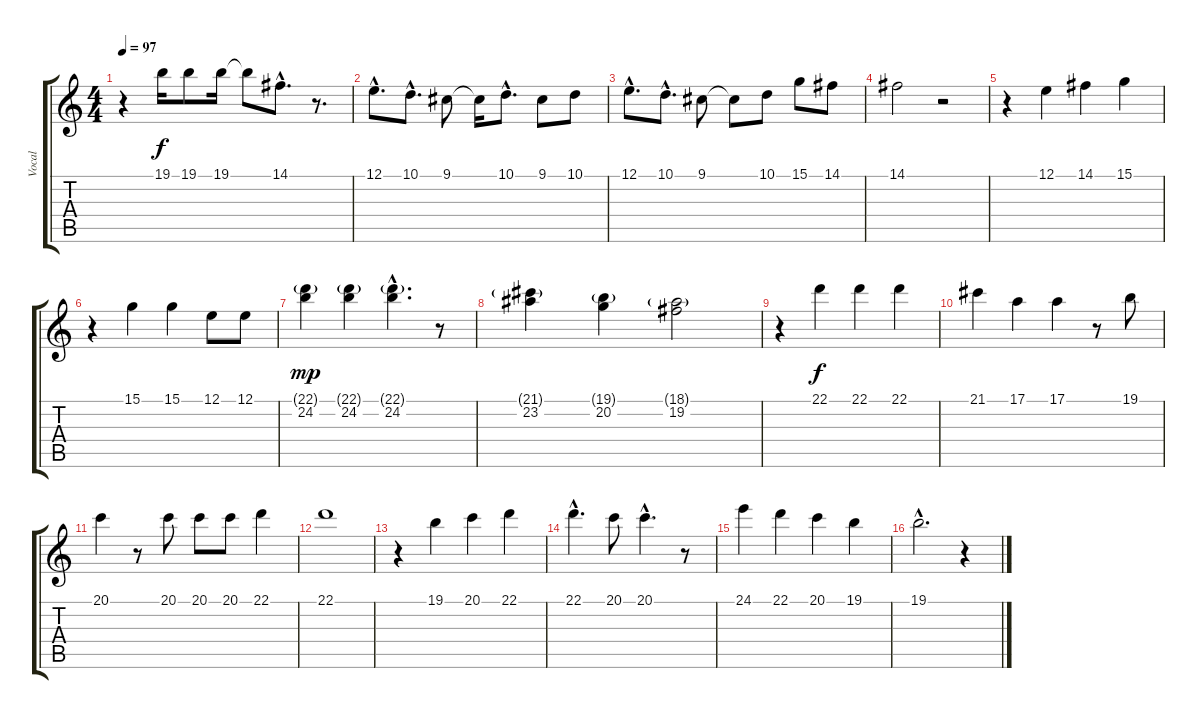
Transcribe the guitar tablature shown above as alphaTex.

\track ("Vocal" "Vocal") {instrument lead6voice}
\staff {score tabs}
\tuning (E4 B3 G3 D3 A2 E2) {hide}
\ts (4 4)
\tempo 97
\clef g2
\ks c
r.4{dy f} 19.1.16 19.1.8 19.1.16 19.1{t}.8 14.1{hac}.8{d} r.8{d} |
12.1{hac}.8{d} 10.1{hac}.8{d} 9.1.8 9.1{t}.16 10.1{hac}.8{d} 9.1.8 10.1.8 |
12.1{hac}.8{d} 10.1{hac}.8{d} 9.1.8 9.1{t}.8 10.1.8 15.1.8 14.1.8 |
14.1.2 r.2 |
r.4 12.1.4 14.1.4 15.1.4 |
r.4 15.1.4 15.1.4 12.1.8 12.1.8 |
(22.1{g} 24.2).4{dy mp} (22.1{g} 24.2).4 (22.1{g hac} 24.2{hac}).4{d} r.8 |
(21.1{g} 23.2).4 (19.1{g} 20.2).4 (18.1{g} 19.2).2 |
r.4 22.1.4{dy f} 22.1.4 22.1.4 |
21.1.4 17.1.4 17.1.4 r.8 19.1.8 |
20.1.4 r.8 20.1.8 20.1.8 20.1.8 22.1.4 |
22.1.1 |
r.4 19.1.4 20.1.4 22.1.4 |
22.1{hac}.4{d} 20.1.8 20.1{hac}.4{d} r.8 |
24.1.4 22.1.4 20.1.4 19.1.4 |
19.1{hac}.2{d} r.4
